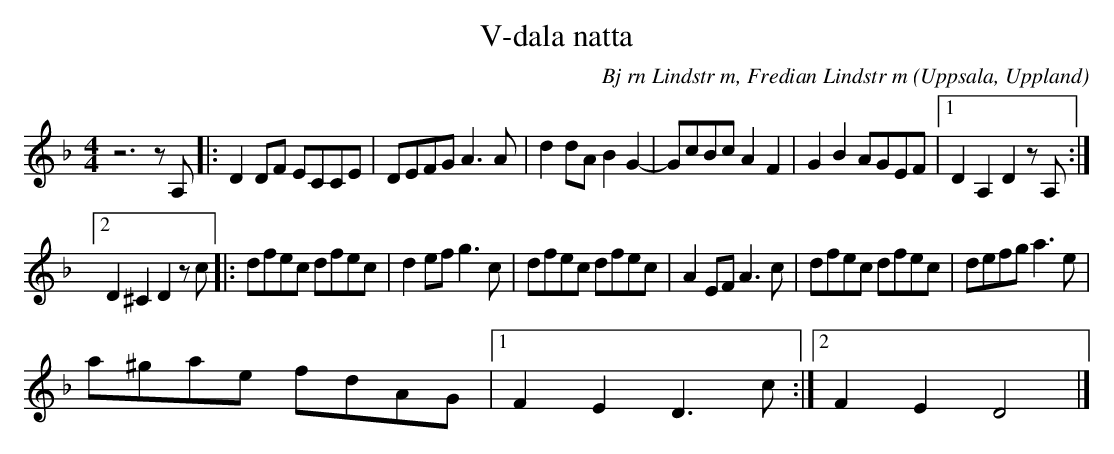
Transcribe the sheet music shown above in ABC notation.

X:1
T:V-dala natta
C: Bj rn Lindstr m, Fredian Lindstr m
O:Uppsala, Uppland
L:1/8
M:4/4
K:F
 z6 z A, |: D2 DF ECCE | DEFG A3 A | d2 dA B2 G2- | GcBc A2 F2 | G2 B2 AGEF |1 D2 A,2 D2 z A, :|2 %7
 D2 ^C2 D2 z c |: dfec dfec | d2 ef g3 c | dfec dfec | A2 EF A3 c | dfec dfec | defg a3 e | %14
 a^gae fdAG |1 F2 E2 D3 c :|2 F2 E2 D4 |] %17
